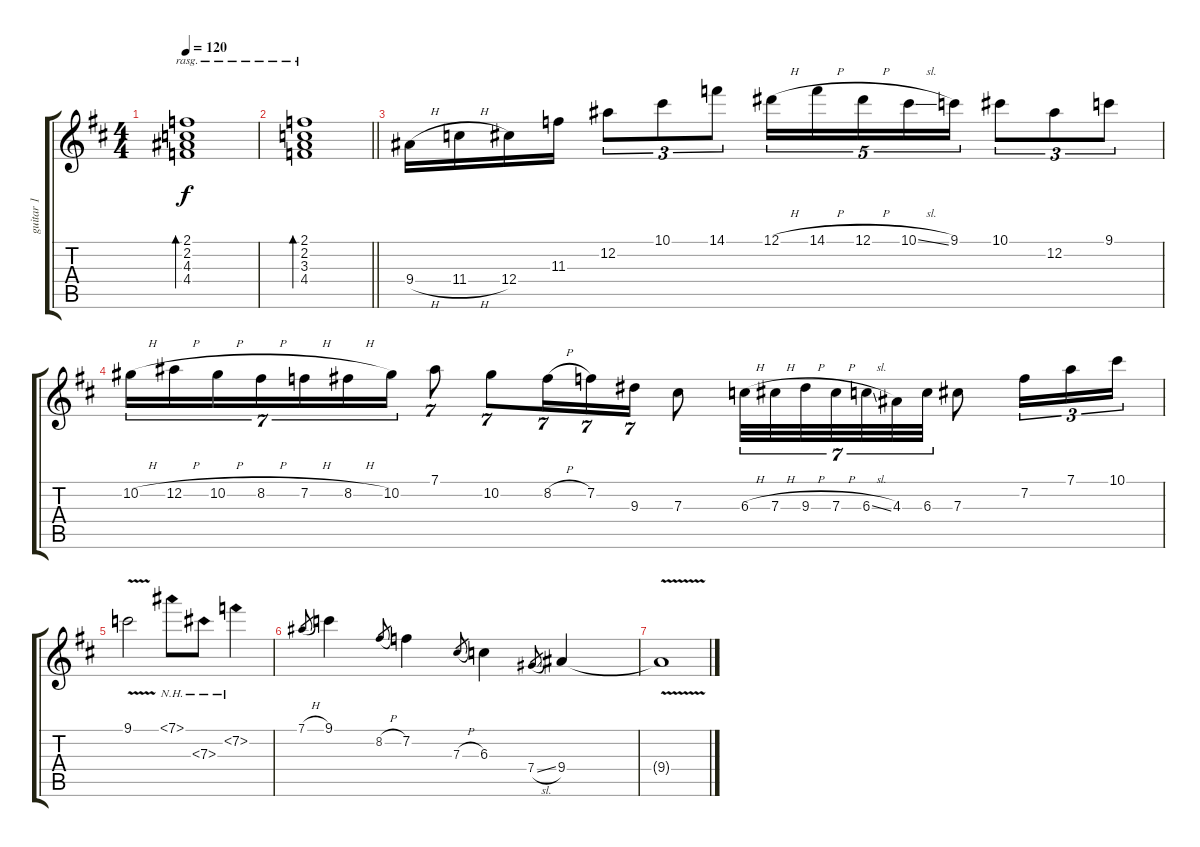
\track ("guitar 1" "guitar 1") {instrument acousticguitarsteel}
\staff {score tabs}
\tuning (Eb4 Bb3 Gb3 Db3 Ab2 Eb2) {hide}
\ts (4 4)
\tempo 120
\clef g2
\ks bminor
(2.1 2.2 4.3 4.4).1{bd 60 rasg ii dy f} |
\barLineRight lightlight
(2.1 2.2 3.3 4.4).1{bd 60 rasg ii} |
9.4{h}.16 11.4{h}.16 12.4.16 11.3.16 12.2.8{tu (3 2)} 10.1.8{tu (3 2)} 14.1.8{tu (3 2)} 12.1{h}.16{tu (5 4)} 14.1{h}.16{tu (5 4)} 12.1{h}.16{tu (5 4)} 10.1{sl}.16{tu (5 4)} 9.1.16{tu (5 4)} 10.1.8{tu (3 2)} 12.2.8{tu (3 2)} 9.1.8{tu (3 2)} |
10.2{h}.16{tu (7 4)} 12.2{h}.16{tu (7 4)} 10.2{h}.16{tu (7 4)} 8.2{h}.16{tu (7 4)} 7.2{h}.16{tu (7 4)} 8.2{h}.16{tu (7 4)} 10.2.16{tu (7 4)} 7.1.8{tu (7 4)} 10.2.8{tu (7 4)} 8.2{h}.16{tu (7 4)} 7.2.16{tu (7 4)} 9.3.16{tu (7 4)} 7.3.8 6.3{h}.32{tu (7 4)} 7.3{h}.32{tu (7 4)} 9.3{h}.32{tu (7 4)} 7.3{h}.32{tu (7 4)} 6.3{sl}.32{tu (7 4)} 4.3.32{tu (7 4)} 6.3.32{tu (7 4)} 7.3.8 7.2.16{tu (3 2)} 7.1.16{tu (3 2)} 10.1.16{tu (3 2)} |
9.1{v}.2 7.1{nh}.8 7.3{nh}.8 7.2{nh}.4 |
7.1{h}.8{gr} 9.1.4 8.2{h}.8{gr} 7.2.4 7.3{h}.8{gr} 6.3.4 7.4{sl}.8{gr} 9.4.4 |
9.4{v t}.1
